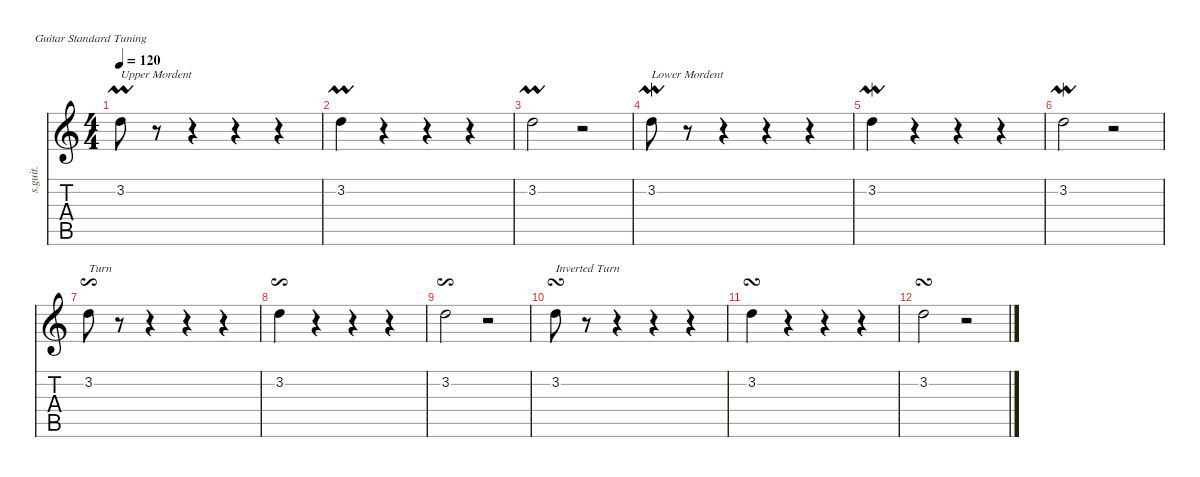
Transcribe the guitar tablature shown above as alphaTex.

\defaultSystemsLayout 4
\hideDynamics
\bracketExtendMode nobrackets
\track ("Steel Guitar" "s.guit.") {instrument acousticguitarsteel}
\staff {score tabs}
\tuning (E4 B3 G3 D3 A2 E2)
\ts (4 4)
\beaming (8 2 2 2 2)
\tempo 120
\clef g2
\ks c
3.2{umordent}.8{txt "Upper Mordent" dy mf instrument acousticguitarsteel beam Down} r.8{beam Down} r.4{beam Down} r.4{beam Down} r.4{beam Down} |
3.2{umordent}.4{beam Down} r.4{beam Down} r.4{beam Down} r.4{beam Down} |
3.2{umordent}.2{beam Down} r.2{beam Down} |
3.2{lmordent}.8{txt "Lower Mordent" beam Down} r.8{beam Down} r.4{beam Down} r.4{beam Down} r.4{beam Down} |
3.2{lmordent}.4{beam Down} r.4{beam Down} r.4{beam Down} r.4{beam Down} |
3.2{lmordent}.2{beam Down} r.2{beam Down} |
3.2{iturn}.8{txt "Turn" beam Down} r.8{beam Down} r.4{beam Down} r.4{beam Down} r.4{beam Down} |
3.2{iturn}.4{beam Down} r.4{beam Down} r.4{beam Down} r.4{beam Down} |
3.2{iturn}.2{beam Down} r.2{beam Down} |
3.2{turn}.8{txt "Inverted Turn" beam Down} r.8{beam Down} r.4{beam Down} r.4{beam Down} r.4{beam Down} |
3.2{turn}.4{beam Down} r.4{beam Down} r.4{beam Down} r.4{beam Down} |
3.2{turn}.2{beam Down} r.2{beam Down}
